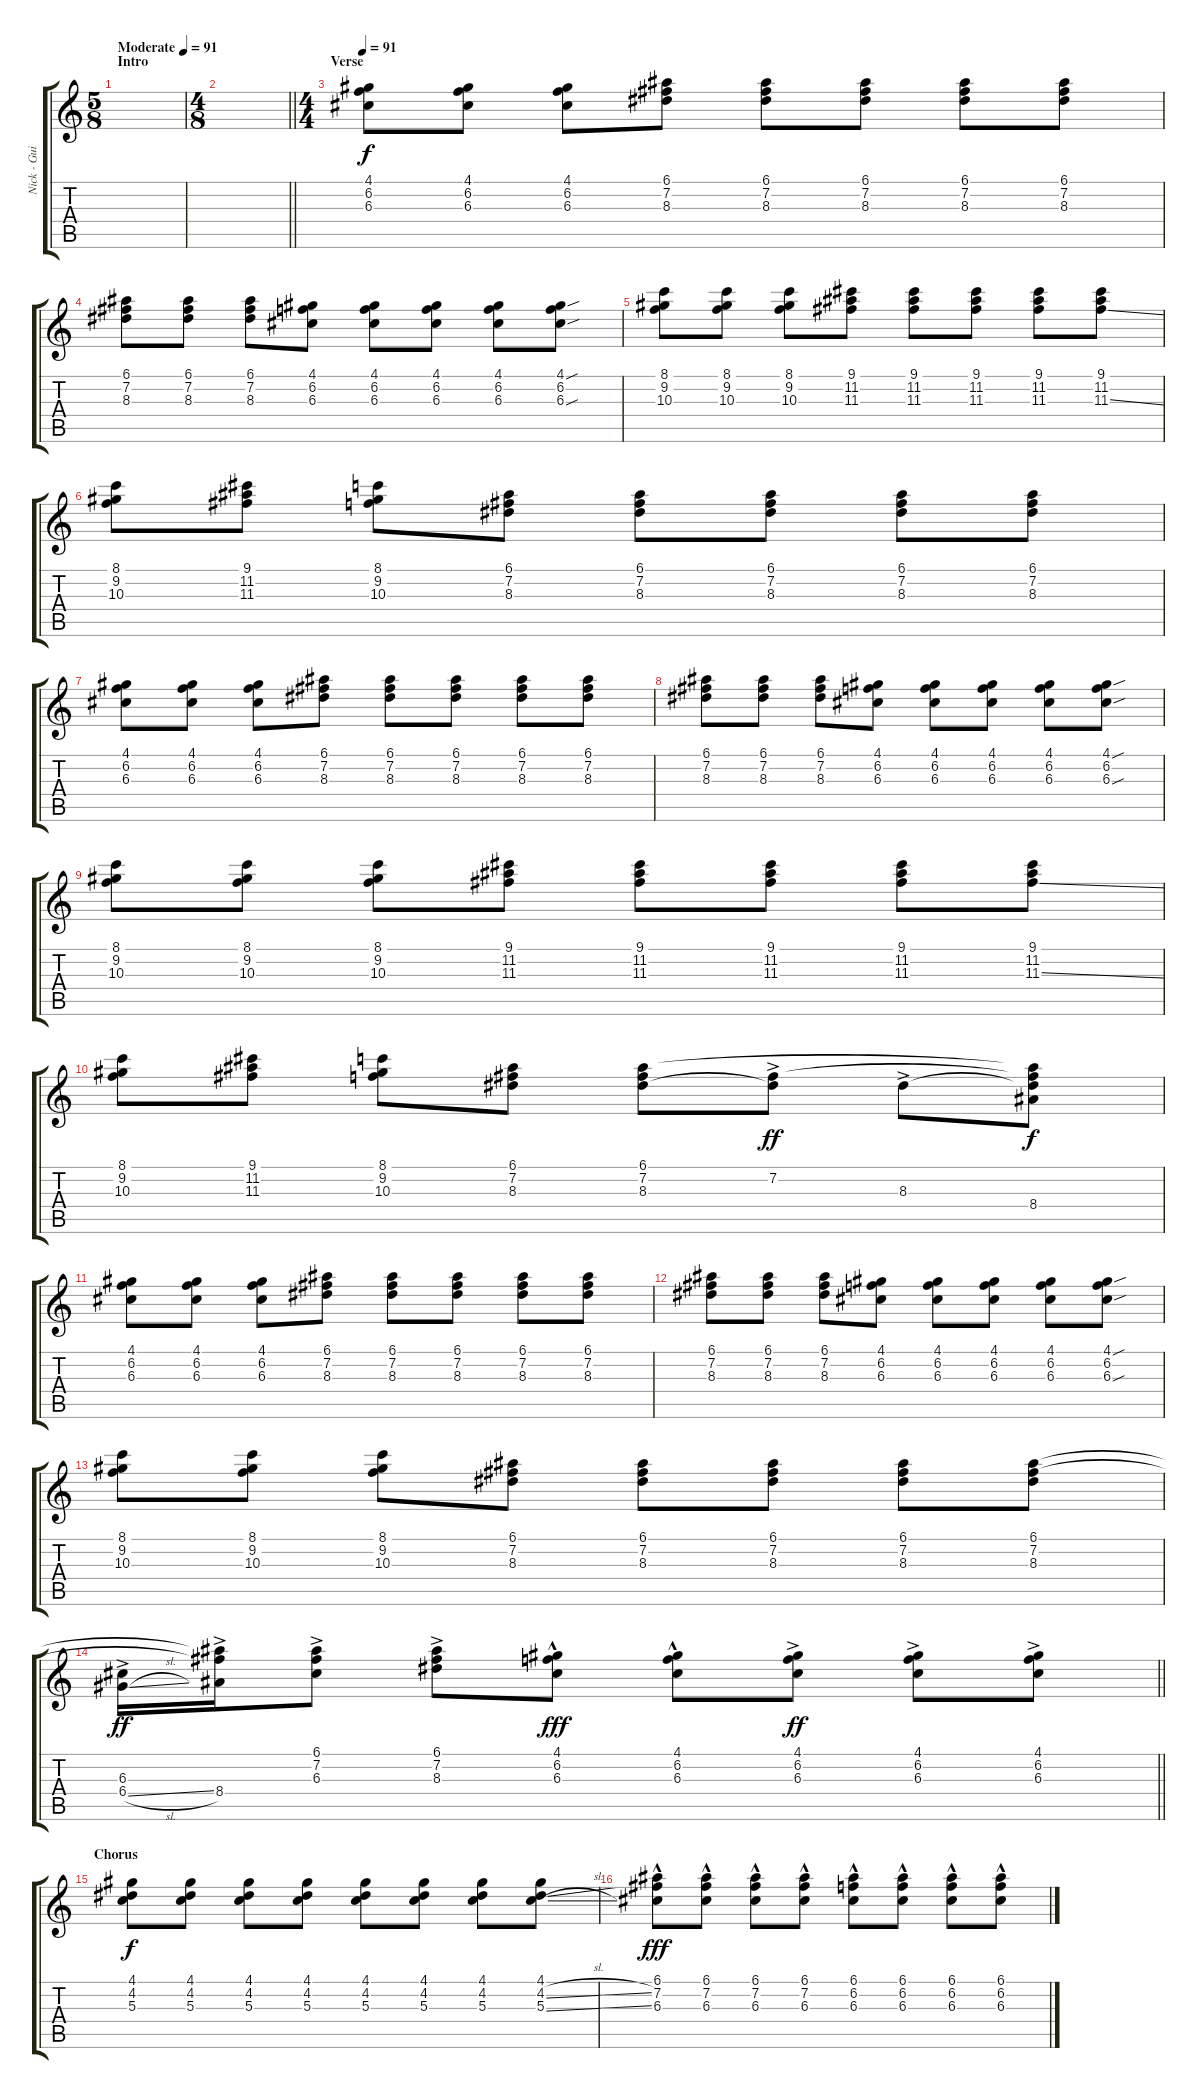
\track ("Nick - Guitar RSE" "Nick - Gui") {instrument electricguitarjazz}
\staff {score tabs}
\tuning (E4 B3 G3 D3 A2 E2) {hide}
\ts (5 8)
\section ("" "Intro")
\tempo (91 "Moderate")
\tempo 98
\tempo (91 "Moderate")
\clef g2
\ks c
|
\ts (4 8)
\barLineRight lightlight
|
\ts (4 4)
\section ("" "Verse")
\tempo 91
(4.1 6.2 6.3).8 (4.1 6.2 6.3).8 (4.1 6.2 6.3).8 (6.1 7.2 8.3).8 (6.1 7.2 8.3).8 (6.1 7.2 8.3).8 (6.1 7.2 8.3).8 (6.1 7.2 8.3).8 |
(6.1 7.2 8.3).8 (6.1 7.2 8.3).8 (6.1 7.2 8.3).8 (4.1 6.2 6.3).8 (4.1 6.2 6.3).8 (4.1 6.2 6.3).8 (4.1 6.2 6.3).8 (4.1{sou} 6.2 6.3{sou}).8 |
(8.1 9.2 10.3).8 (8.1 9.2 10.3).8 (8.1 9.2 10.3).8 (9.1 11.2 11.3).8 (9.1 11.2 11.3).8 (9.1 11.2 11.3).8 (9.1 11.2 11.3).8 (9.1 11.2 11.3{ss}).8 |
(8.1 9.2 10.3).8 (9.1 11.2 11.3).8 (8.1 9.2 10.3).8 (6.1 7.2 8.3).8 (6.1 7.2 8.3).8 (6.1 7.2 8.3).8 (6.1 7.2 8.3).8 (6.1 7.2 8.3).8 |
(4.1 6.2 6.3).8 (4.1 6.2 6.3).8 (4.1 6.2 6.3).8 (6.1 7.2 8.3).8 (6.1 7.2 8.3).8 (6.1 7.2 8.3).8 (6.1 7.2 8.3).8 (6.1 7.2 8.3).8 |
(6.1 7.2 8.3).8 (6.1 7.2 8.3).8 (6.1 7.2 8.3).8 (4.1 6.2 6.3).8 (4.1 6.2 6.3).8 (4.1 6.2 6.3).8 (4.1 6.2 6.3).8 (4.1{sou} 6.2 6.3{sou}).8 |
(8.1 9.2 10.3).8 (8.1 9.2 10.3).8 (8.1 9.2 10.3).8 (9.1 11.2 11.3).8 (9.1 11.2 11.3).8 (9.1 11.2 11.3).8 (9.1 11.2 11.3).8 (9.1 11.2 11.3{ss}).8 |
(8.1 9.2 10.3).8 (9.1 11.2 11.3).8 (8.1 9.2 10.3).8 (6.1 7.2 8.3).8 (6.1 7.2 8.3).8 (7.2{ac} 8.3{t}).8{dy ff} 8.3{ac}.8 (6.1{t} 7.2{t} 8.3{t} 8.4).8{dy f} |
(4.1 6.2 6.3).8 (4.1 6.2 6.3).8 (4.1 6.2 6.3).8 (6.1 7.2 8.3).8 (6.1 7.2 8.3).8 (6.1 7.2 8.3).8 (6.1 7.2 8.3).8 (6.1 7.2 8.3).8 |
(6.1 7.2 8.3).8 (6.1 7.2 8.3).8 (6.1 7.2 8.3).8 (4.1 6.2 6.3).8 (4.1 6.2 6.3).8 (4.1 6.2 6.3).8 (4.1 6.2 6.3).8 (4.1{sou} 6.2 6.3{sou}).8 |
(8.1 9.2 10.3).8 (8.1 9.2 10.3).8 (8.1 9.2 10.3).8 (6.1 7.2 8.3).8 (6.1 7.2 8.3).8 (6.1 7.2 8.3).8 (6.1 7.2 8.3).8 (6.1 7.2 8.3).8 |
\barLineRight lightlight
(6.3{ac} 6.4{sl ac}).16{dy ff} (6.1{t} 7.2{t} 8.4{ac}).16 (6.1 7.2 6.3{ac}).8 (6.1 7.2 8.3{ac}).8 (4.1 6.2 6.3{hac}).8{dy fff} (4.1 6.2 6.3{hac}).8 (4.1 6.2 6.3{ac}).8{dy ff} (4.1 6.2 6.3{ac}).8 (4.1 6.2 6.3{ac}).8 |
\section ("" "Chorus")
(4.1 4.2 5.3).8{dy f} (4.1 4.2 5.3).8 (4.1 4.2 5.3).8 (4.1 4.2 5.3).8 (4.1 4.2 5.3).8 (4.1 4.2 5.3).8 (4.1 4.2 5.3).8 (4.1 4.2{sl} 5.3{sl}).8 |
(6.1 7.2{hac} 6.3).8{dy fff} (6.1 7.2{hac} 6.3).8 (6.1 7.2{hac} 6.3).8 (6.1 7.2{hac} 6.3).8 (6.1 6.2{hac} 6.3).8 (6.1 6.2{hac} 6.3).8 (6.1 6.2{hac} 6.3).8 (6.1 6.2{hac} 6.3).8
